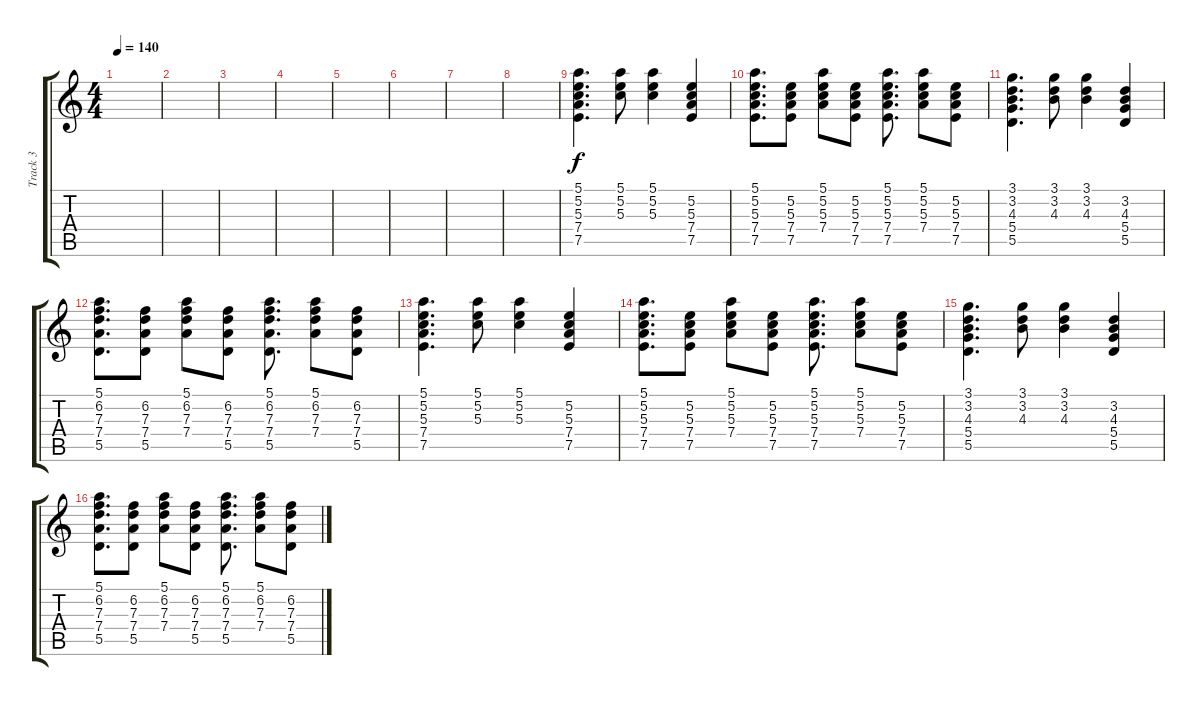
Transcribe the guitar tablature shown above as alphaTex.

\track ("Track 3" "Track 3") {instrument acousticguitarnylon}
\staff {score tabs}
\tuning (E4 B3 G3 D3 A2 E2) {hide}
\ts (4 4)
\tempo 140
\clef g2
\ks c
|
|
|
|
|
|
|
|
(5.1 5.2 5.3 7.4 7.5).4{d} (5.1 5.2 5.3).8 (5.1 5.2 5.3).4 (5.2 5.3 7.4 7.5).4 |
(5.1 5.2 5.3 7.4 7.5).8{d} (5.2 5.3 7.4 7.5).8 (5.1 5.2 5.3 7.4).8 (5.2 5.3 7.4 7.5).8 (5.1 5.2 5.3 7.4 7.5).8{d} (5.1 5.2 5.3 7.4).8 (5.2 5.3 7.4 7.5).8 |
(3.1 3.2 4.3 5.4 5.5).4{d} (3.1 3.2 4.3).8 (3.1 3.2 4.3).4 (3.2 4.3 5.4 5.5).4 |
(5.1 6.2 7.3 7.4 5.5).8{d} (6.2 7.3 7.4 5.5).8 (5.1 6.2 7.3 7.4).8 (6.2 7.3 7.4 5.5).8 (5.1 6.2 7.3 7.4 5.5).8{d} (5.1 6.2 7.3 7.4).8 (6.2 7.3 7.4 5.5).8 |
(5.1 5.2 5.3 7.4 7.5).4{d} (5.1 5.2 5.3).8 (5.1 5.2 5.3).4 (5.2 5.3 7.4 7.5).4 |
(5.1 5.2 5.3 7.4 7.5).8{d} (5.2 5.3 7.4 7.5).8 (5.1 5.2 5.3 7.4).8 (5.2 5.3 7.4 7.5).8 (5.1 5.2 5.3 7.4 7.5).8{d} (5.1 5.2 5.3 7.4).8 (5.2 5.3 7.4 7.5).8 |
(3.1 3.2 4.3 5.4 5.5).4{d} (3.1 3.2 4.3).8 (3.1 3.2 4.3).4 (3.2 4.3 5.4 5.5).4 |
(5.1 6.2 7.3 7.4 5.5).8{d} (6.2 7.3 7.4 5.5).8 (5.1 6.2 7.3 7.4).8 (6.2 7.3 7.4 5.5).8 (5.1 6.2 7.3 7.4 5.5).8{d} (5.1 6.2 7.3 7.4).8 (6.2 7.3 7.4 5.5).8
